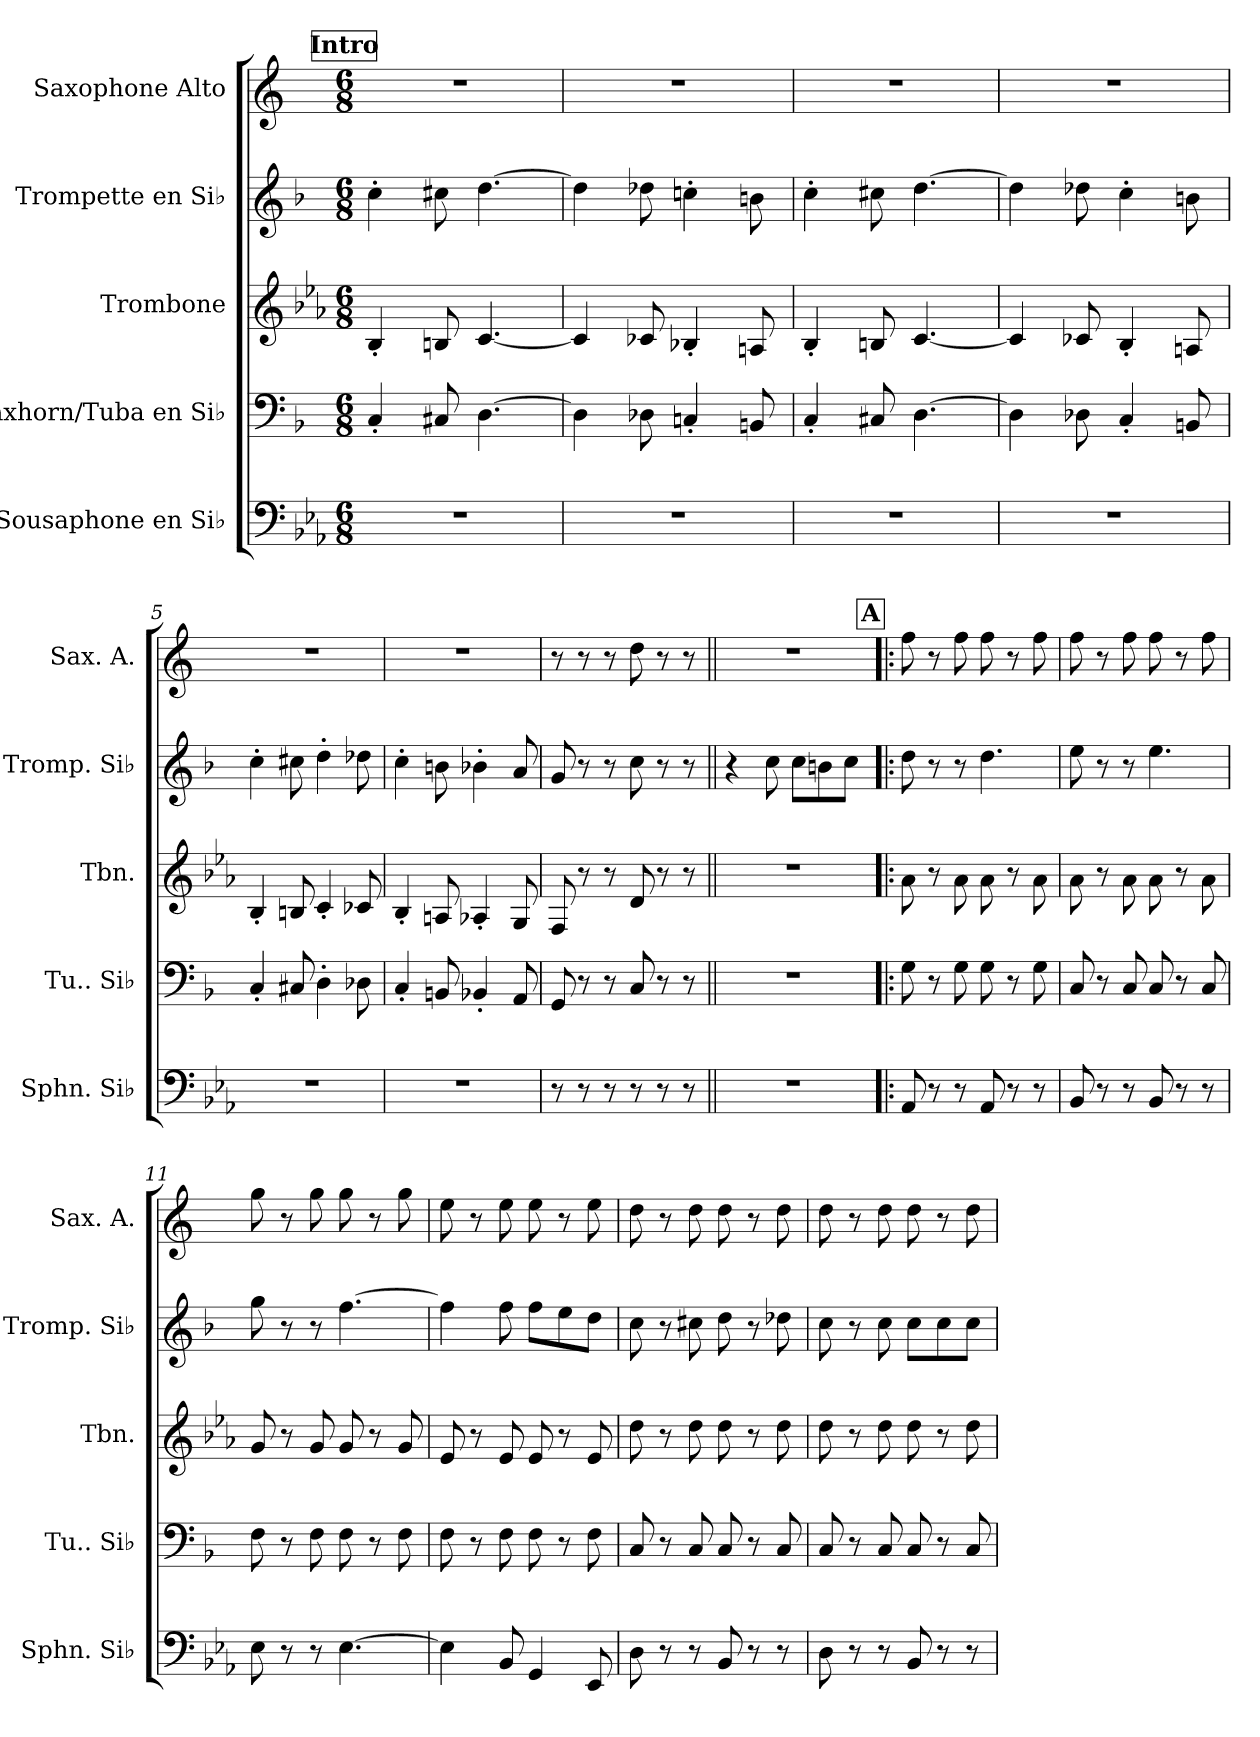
**kern	**kern	**kern	**kern	**kern
*part5	*part4	*part3	*part2	*part1
*staff5	*staff4	*staff3	*staff2	*staff1
*I"Sousaphone en Si♭	*I"saxhorn/Tuba en Si♭	*I"Trombone	*I"Trompette en Si♭	*I"Saxophone Alto
*I'Sphn. Si♭	*I'Tu.. Si♭	*I'Tbn.	*I'Tromp. Si♭	*I'Sax. A.
*clefF4	*clefF4	*clefG2	*clefG2	*clefG2
*ITrd8c14	*ITrd1c2	*ITrd8c14	*ITrd1c2	*ITrd5c9
*k[b-e-a-]	*k[b-e-a-]	*k[b-e-a-]	*k[b-e-a-]	*k[b-e-a-]
*M6/8	*M6/8	*M6/8	*M6/8	*M6/8
*MM180	*MM180	*MM180	*MM180	*MM180
!!LO:REH:place=s1:a:B:fs=14:t=Intro
=1	=1	=1	=1	=1
2.r	4BB-'/	4BB-'/	4b-'\	2.r
.	8BBn/	8BBn/	8bn\	.
.	[4.C\	[4.C/	[4.cc\	.
=2	=2	=2	=2	=2
2.r	4C\]	4C/]	4cc\]	2.r
.	8C-X\	8C-X/	8cc-X\	.
.	4BB-X'/	4BB-X'/	4b-X'\	.
.	8AAn/	8AAn/	8an\	.
=3	=3	=3	=3	=3
2.r	4BB-'/	4BB-'/	4b-'\	2.r
.	8BBn/	8BBn/	8bn\	.
.	[4.C\	[4.C/	[4.cc\	.
=4	=4	=4	=4	=4
2.r	4C\]	4C/]	4cc\]	2.r
.	8C-X\	8C-X/	8cc-X\	.
.	4BB-'/	4BB-'/	4b-'\	.
.	8AAn/	8AAn/	8an\	.
=5	=5	=5	=5	=5
2.r	4BB-'/	4BB-'/	4b-'\	2.r
.	8BBn/	8BBn/	8bn\	.
.	4C'\	4C'/	4cc'\	.
.	8C-X\	8C-X/	8cc-X\	.
!!LO:LB:g=z
=6	=6	=6	=6	=6
2.r	4BB-'/	4BB-'/	4b-'\	2.r
.	8AAn/	8AAn/	8an\	.
.	4AA-X'/	4AA-X'/	4a-X'\	.
.	8GG/	8GG/	8g/	.
=7	=7	=7	=7	=7
8r	8FF/	8FF/	8f/	8r
8r	8r	8r	8r	8r
8r	8r	8r	8r	8r
8r	8BB-/	8D/	8b-\	8f\
8r	8r	8r	8r	8r
8r	8r	8r	8r	8r
=8||	=8||	=8||	=8||	=8||
2.r	2.r	2.r	4r	2.r
.	.	.	8b-\	.
.	.	.	8b-\L	.
.	.	.	8an\	.
.	.	.	8b-\J	.
!!LO:REH:place=s1:a:B:fs=14:t=A
=9!|:	=9!|:	=9!|:	=9!|:	=9!|:
8AAA-/	8F\	8A-\	8cc\	8a-\
8r	8r	8r	8r	8r
8r	8F\	8A-\	8r	8a-\
8AAA-/	8F\	8A-\	4.cc\	8a-\
8r	8r	8r	.	8r
8r	8F\	8A-\	.	8a-\
=10	=10	=10	=10	=10
8BBB-/	8BB-/	8A-\	8dd\	8a-\
8r	8r	8r	8r	8r
8r	8BB-/	8A-\	8r	8a-\
8BBB-/	8BB-/	8A-\	4.dd\	8a-\
8r	8r	8r	.	8r
8r	8BB-/	8A-\	.	8a-\
!!LO:PB:g=z
=11	=11	=11	=11	=11
8EE-\	8E-\	8G/	8ff\	8b-\
8r	8r	8r	8r	8r
8r	8E-\	8G/	8r	8b-\
[4.EE-\	8E-\	8G/	[4.ee-\	8b-\
.	8r	8r	.	8r
.	8E-\	8G/	.	8b-\
=12	=12	=12	=12	=12
4EE-\]	8E-\	8E-/	4ee-\]	8g\
.	8r	8r	.	8r
8BBB-/	8E-\	8E-/	8ee-\	8g\
4GGG/	8E-\	8E-/	8ee-\L	8g\
.	8r	8r	8dd\	8r
8EEE-/	8E-\	8E-/	8cc\J	8g\
=13	=13	=13	=13	=13
8DD\	8BB-/	8d\	8b-\	8f\
8r	8r	8r	8r	8r
8r	8BB-/	8d\	8bn\	8f\
8BBB-/	8BB-/	8d\	8cc\	8f\
8r	8r	8r	8r	8r
8r	8BB-/	8d\	8cc-X\	8f\
=14	=14	=14	=14	=14
8DD\	8BB-/	8d\	8b-\	8f\
8r	8r	8r	8r	8r
8r	8BB-/	8d\	8b-\	8f\
8BBB-/	8BB-/	8d\	8b-\L	8f\
8r	8r	8r	8b-\	8r
8r	8BB-/	8d\	8b-\J	8f\
=	=	=	=	=
*-	*-	*-	*-	*-
